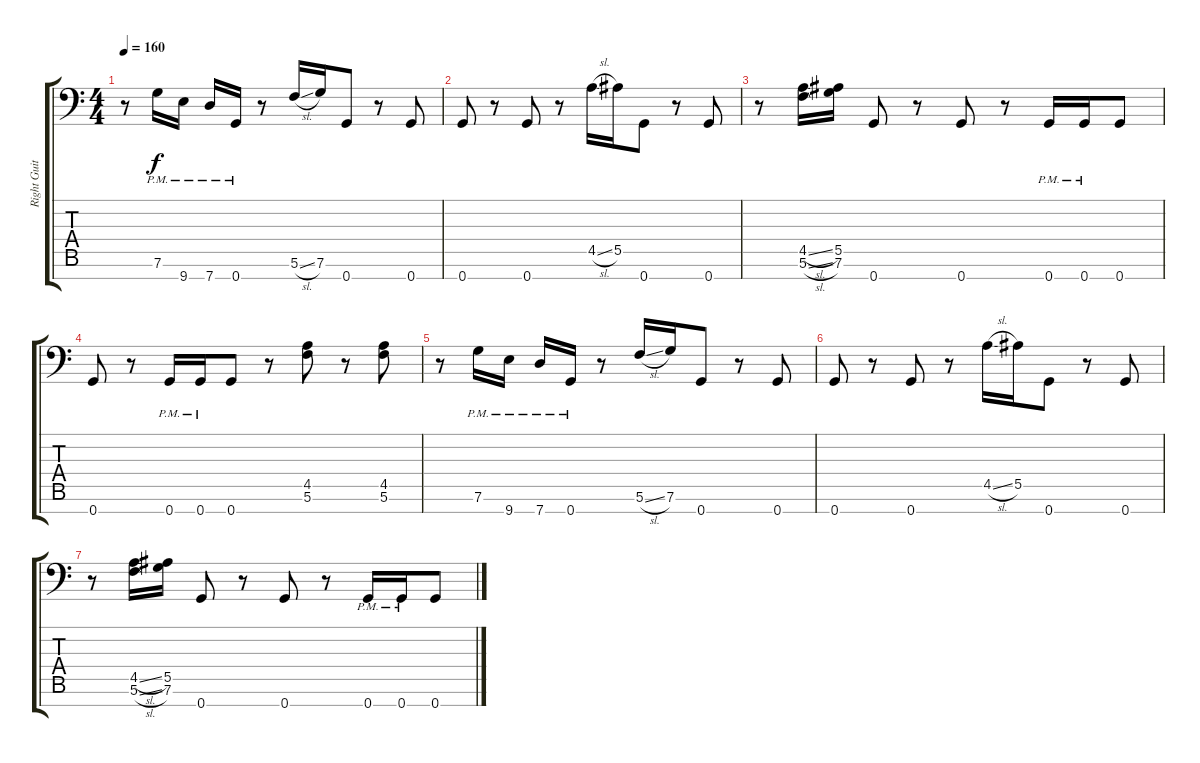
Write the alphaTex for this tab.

\track ("Right Guitar" "Right Guit") {instrument distortionguitar}
\staff {score tabs}
\tuning (C4 G3 Eb3 Bb2 F2 C2 G1) {hide}
\ts (4 4)
\tempo 160
\clef f4
\ks c
r.8{dy f} 7.6{pm}.16 9.7{pm}.16 7.7{pm}.16 0.7{pm}.16 r.8 5.6{sl}.16 7.6.16 0.7.8 r.8 0.7.8 |
0.7.8 r.8 0.7.8 r.8 4.5{sl}.16 5.5.16 0.7.8 r.8 0.7.8 |
r.8 (4.5{sl} 5.6{sl}).16 (5.5 7.6).16 0.7.8 r.8 0.7.8 r.8 0.7{pm}.16 0.7{pm}.16 0.7.8 |
0.7.8 r.8 0.7{pm}.16 0.7{pm}.16 0.7.8 r.8 (4.5 5.6).8 r.8 (4.5 5.6).8 |
r.8 7.6{pm}.16 9.7{pm}.16 7.7{pm}.16 0.7{pm}.16 r.8 5.6{sl}.16 7.6.16 0.7.8 r.8 0.7.8 |
0.7.8 r.8 0.7.8 r.8 4.5{sl}.16 5.5.16 0.7.8 r.8 0.7.8 |
r.8 (4.5{sl} 5.6{sl}).16 (5.5 7.6).16 0.7.8 r.8 0.7.8 r.8 0.7{pm}.16 0.7{pm}.16 0.7.8
